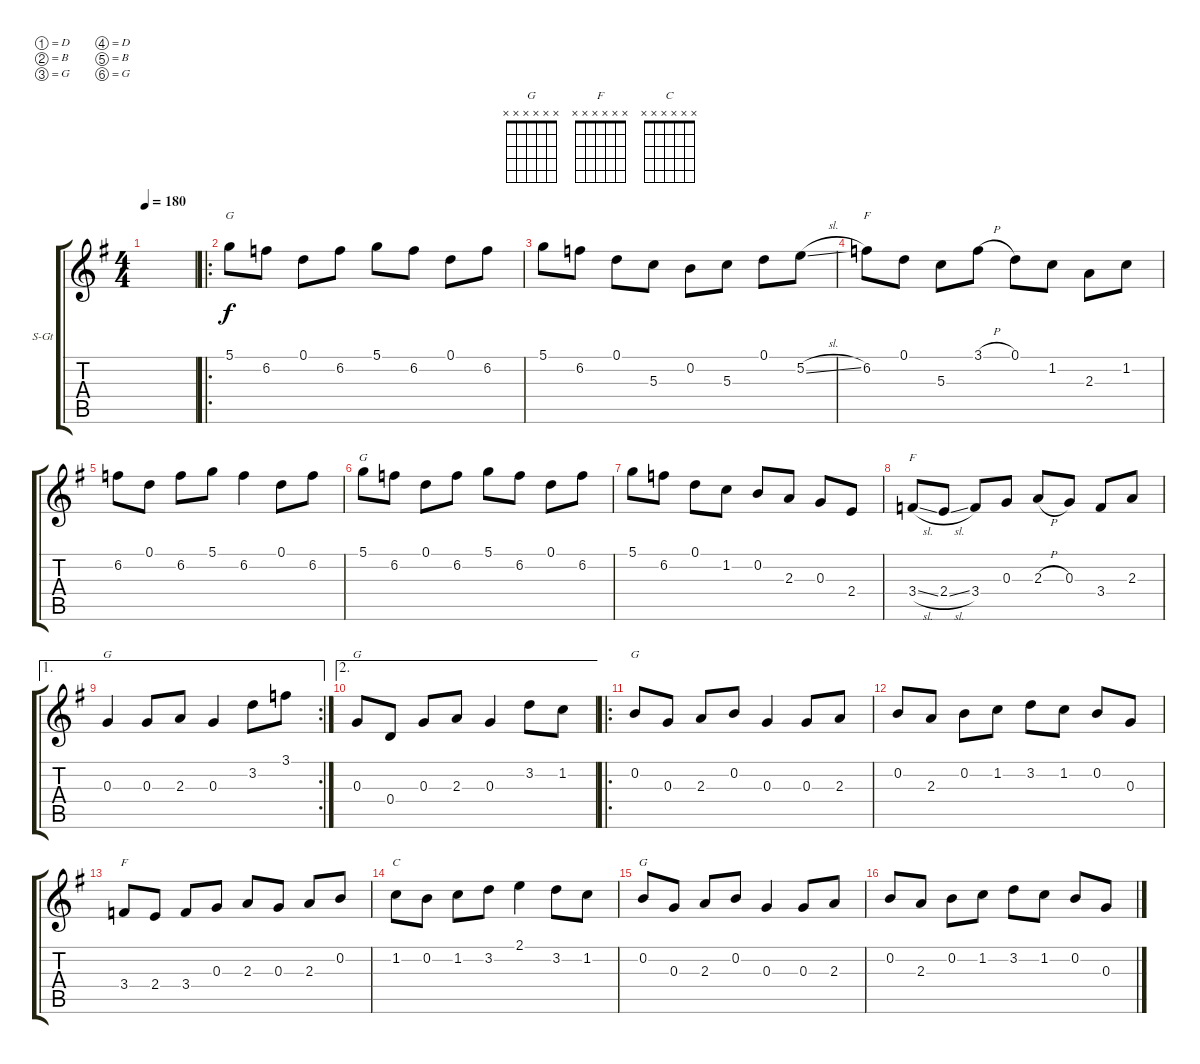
\defaultSystemsLayout 4
\bracketExtendMode groupsimilarinstruments
\firstSystemTrackNameOrientation horizontal
\otherSystemsTrackNameOrientation horizontal
\track ("Steel Guitar" "S-Gt") {instrument acousticguitarsteel}
\staff {score tabs}
\tuning (D4 B3 G3 D3 B2 G2)
\chord ("G" x x x x x x)
\chord ("F" x x x x x x)
\chord ("C" x x x x x x)
\ts (4 4)
\tempo 180
\clef g2
\ks g
|
\ro
5.1.8{ch "G"} 6.2.8 0.1.8 6.2.8 5.1.8 6.2.8 0.1.8 6.2.8 |
5.1.8 6.2.8 0.1.8 5.3.8 0.2.8 5.3.8 0.1.8 5.2{sl}.8 |
6.2.8{ch "F"} 0.1.8 5.3.8 3.1{h}.8 0.1.8 1.2.8 2.3.8 1.2.8 |
6.2.8 0.1.8 6.2.8 5.1.8 6.2.4 0.1.8 6.2.8 |
5.1.8{ch "G"} 6.2.8 0.1.8 6.2.8 5.1.8 6.2.8 0.1.8 6.2.8 |
5.1.8 6.2.8 0.1.8 1.2.8 0.2.8 2.3.8 0.3.8 2.4.8 |
3.4{sl}.8{ch "F"} 2.4{sl}.8 3.4.8 0.3.8 2.3{h}.8 0.3.8 3.4.8 2.3.8 |
\ae 1
\rc 2
0.3.4{ch "G"} 0.3.8 2.3.8 0.3.4 3.2.8 3.1.8 |
\ae 2
0.3.8{ch "G"} 0.4.8 0.3.8 2.3.8 0.3.4 3.2.8 1.2.8 |
\ro
0.2.8{ch "G"} 0.3.8 2.3.8 0.2.8 0.3.4 0.3.8 2.3.8 |
0.2.8 2.3.8 0.2.8 1.2.8 3.2.8 1.2.8 0.2.8 0.3.8 |
3.4.8{ch "F"} 2.4.8 3.4.8 0.3.8 2.3.8 0.3.8 2.3.8 0.2.8 |
1.2.8{ch "C"} 0.2.8 1.2.8 3.2.8 2.1.4 3.2.8 1.2.8 |
0.2.8{ch "G"} 0.3.8 2.3.8 0.2.8 0.3.4 0.3.8 2.3.8 |
0.2.8 2.3.8 0.2.8 1.2.8 3.2.8 1.2.8 0.2.8 0.3.8
